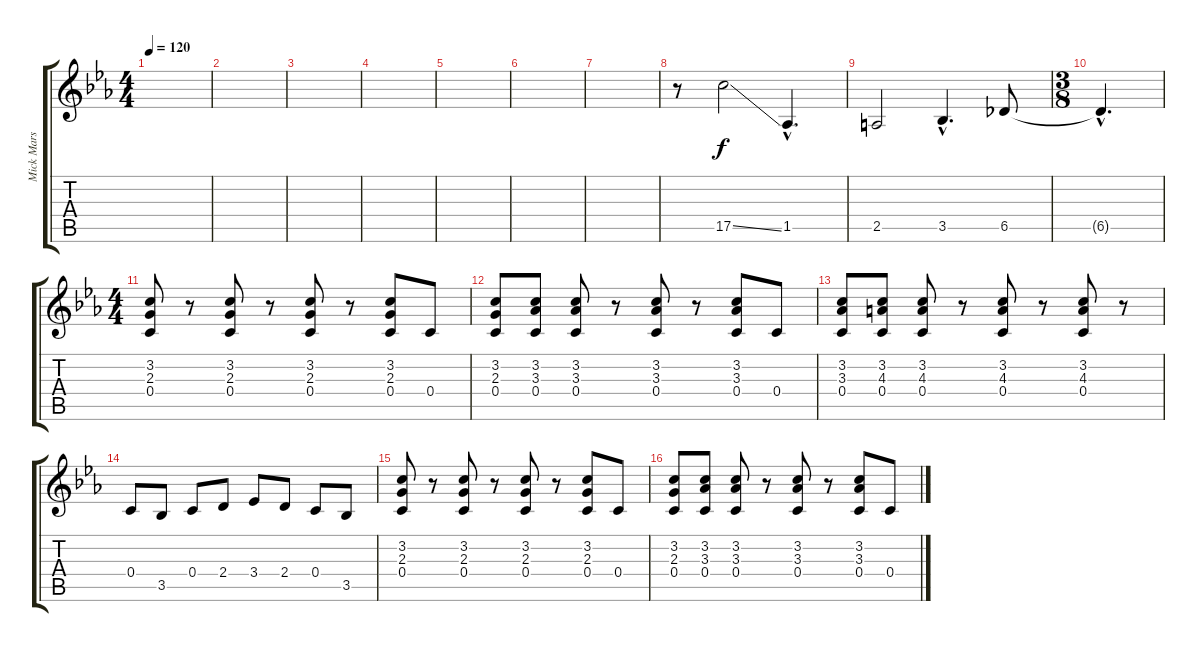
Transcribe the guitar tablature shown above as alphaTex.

\track ("Mick Mars Overdriven" "Mick Mars ") {instrument overdrivenguitar}
\staff {score tabs}
\tuning (D4 A3 F3 C3 G2 D2) {hide}
\ts (4 4)
\tempo 120
\clef g2
\ks cminor
|
|
|
|
|
|
|
r.8 17.5{ss}.2 1.5{hac}.4{d} |
2.5.2 3.5{hac}.4{d} 6.5.8 |
\ts (3 8)
6.5{hac t}.4{d} |
\ts (4 4)
(3.2 2.3 0.4).8 r.8 (3.2 2.3 0.4).8 r.8 (3.2 2.3 0.4).8 r.8 (3.2 2.3 0.4).8 0.4.8 |
(3.2 2.3 0.4).8 (3.2 3.3 0.4).8 (3.2 3.3 0.4).8 r.8 (3.2 3.3 0.4).8 r.8 (3.2 3.3 0.4).8 0.4.8 |
(3.2 3.3 0.4).8 (3.2 4.3 0.4).8 (3.2 4.3 0.4).8 r.8 (3.2 4.3 0.4).8 r.8 (3.2 4.3 0.4).8 r.8 |
0.4.8 3.5.8 0.4.8 2.4.8 3.4.8 2.4.8 0.4.8 3.5.8 |
(3.2 2.3 0.4).8 r.8 (3.2 2.3 0.4).8 r.8 (3.2 2.3 0.4).8 r.8 (3.2 2.3 0.4).8 0.4.8 |
(3.2 2.3 0.4).8 (3.2 3.3 0.4).8 (3.2 3.3 0.4).8 r.8 (3.2 3.3 0.4).8 r.8 (3.2 3.3 0.4).8 0.4.8
